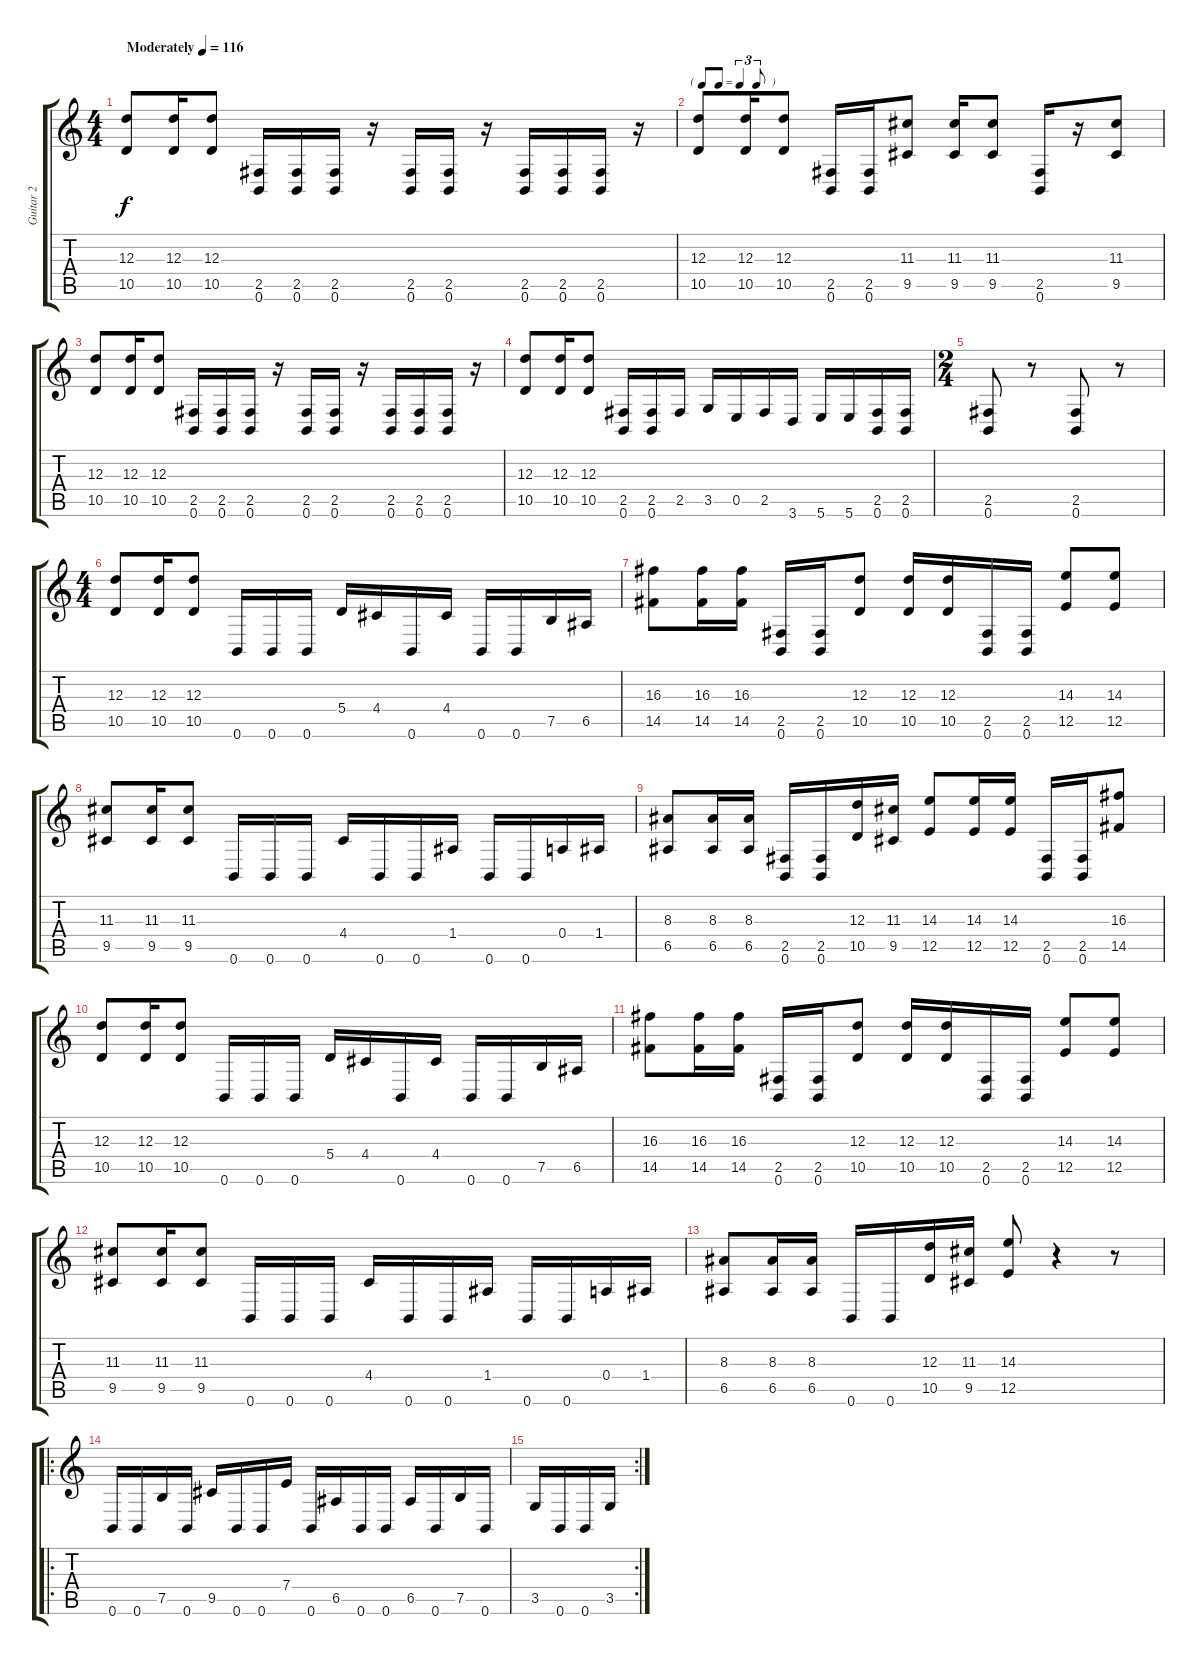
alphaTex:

\track ("Guitar 2" "Guitar 2") {instrument distortionguitar}
\staff {score tabs}
\tuning (B3 Gb3 D3 A2 E2 B1) {hide}
\ts (4 4)
\tempo (116 "Moderately")
\clef g2
\ks c
(12.3 10.5).8{dy f instrument distortionguitar} (12.3 10.5).16 (12.3 10.5).8 (2.5 0.6).16 (2.5 0.6).16 (2.5 0.6).16 r.16 (2.5 0.6).16 (2.5 0.6).16 r.16 (2.5 0.6).16 (2.5 0.6).16 (2.5 0.6).16 r.16 |
\tf triplet8th
(12.3 10.5).8 (12.3 10.5).16 (12.3 10.5).8 (2.5 0.6).16 (2.5 0.6).16 (11.3 9.5).8 (11.3 9.5).16 (11.3 9.5).8 (2.5 0.6).16 r.16 (11.3 9.5).8 |
(12.3 10.5).8 (12.3 10.5).16 (12.3 10.5).8 (2.5 0.6).16 (2.5 0.6).16 (2.5 0.6).16 r.16 (2.5 0.6).16 (2.5 0.6).16 r.16 (2.5 0.6).16 (2.5 0.6).16 (2.5 0.6).16 r.16 |
(12.3 10.5).8 (12.3 10.5).16 (12.3 10.5).8 (2.5 0.6).16 (2.5 0.6).16 2.5.16 3.5.16 0.5.16 2.5.16 3.6.16 5.6.16 5.6.16 (2.5 0.6).16 (2.5 0.6).16 |
\ts (2 4)
(2.5 0.6).8 r.8 (2.5 0.6).8 r.8 |
\ts (4 4)
(12.3 10.5).8 (12.3 10.5).16 (12.3 10.5).8 0.6.16 0.6.16 0.6.16 5.4.16 4.4.16 0.6.16 4.4.16 0.6.16 0.6.16 7.5.16 6.5.16 |
(16.3 14.5).8 (16.3 14.5).16 (16.3 14.5).16 (2.5 0.6).16 (2.5 0.6).16 (12.3 10.5).8 (12.3 10.5).16 (12.3 10.5).16 (2.5 0.6).16 (2.5 0.6).16 (14.3 12.5).8 (14.3 12.5).8 |
(11.3 9.5).8 (11.3 9.5).16 (11.3 9.5).8 0.6.16 0.6.16 0.6.16 4.4.16 0.6.16 0.6.16 1.4.16 0.6.16 0.6.16 0.4.16 1.4.16 |
(8.3 6.5).8 (8.3 6.5).16 (8.3 6.5).16 (2.5 0.6).16 (2.5 0.6).16 (12.3 10.5).16 (11.3 9.5).16 (14.3 12.5).8 (14.3 12.5).16 (14.3 12.5).16 (2.5 0.6).16 (2.5 0.6).16 (16.3 14.5).8 |
(12.3 10.5).8 (12.3 10.5).16 (12.3 10.5).8 0.6.16 0.6.16 0.6.16 5.4.16 4.4.16 0.6.16 4.4.16 0.6.16 0.6.16 7.5.16 6.5.16 |
(16.3 14.5).8 (16.3 14.5).16 (16.3 14.5).16 (2.5 0.6).16 (2.5 0.6).16 (12.3 10.5).8 (12.3 10.5).16 (12.3 10.5).16 (2.5 0.6).16 (2.5 0.6).16 (14.3 12.5).8 (14.3 12.5).8 |
(11.3 9.5).8 (11.3 9.5).16 (11.3 9.5).8 0.6.16 0.6.16 0.6.16 4.4.16 0.6.16 0.6.16 1.4.16 0.6.16 0.6.16 0.4.16 1.4.16 |
(8.3 6.5).8 (8.3 6.5).16 (8.3 6.5).16 0.6.16 0.6.16 (12.3 10.5).16 (11.3 9.5).16 (14.3 12.5).8 r.4 r.8 |
\ro
0.6.16 0.6.16 7.5.16 0.6.16 9.5.16 0.6.16 0.6.16 7.4.16 0.6.16 6.5.16 0.6.16 0.6.16 6.5.16 0.6.16 7.5.16 0.6.16 |
\rc 2
3.5.16 0.6.16 0.6.16 3.5.16
